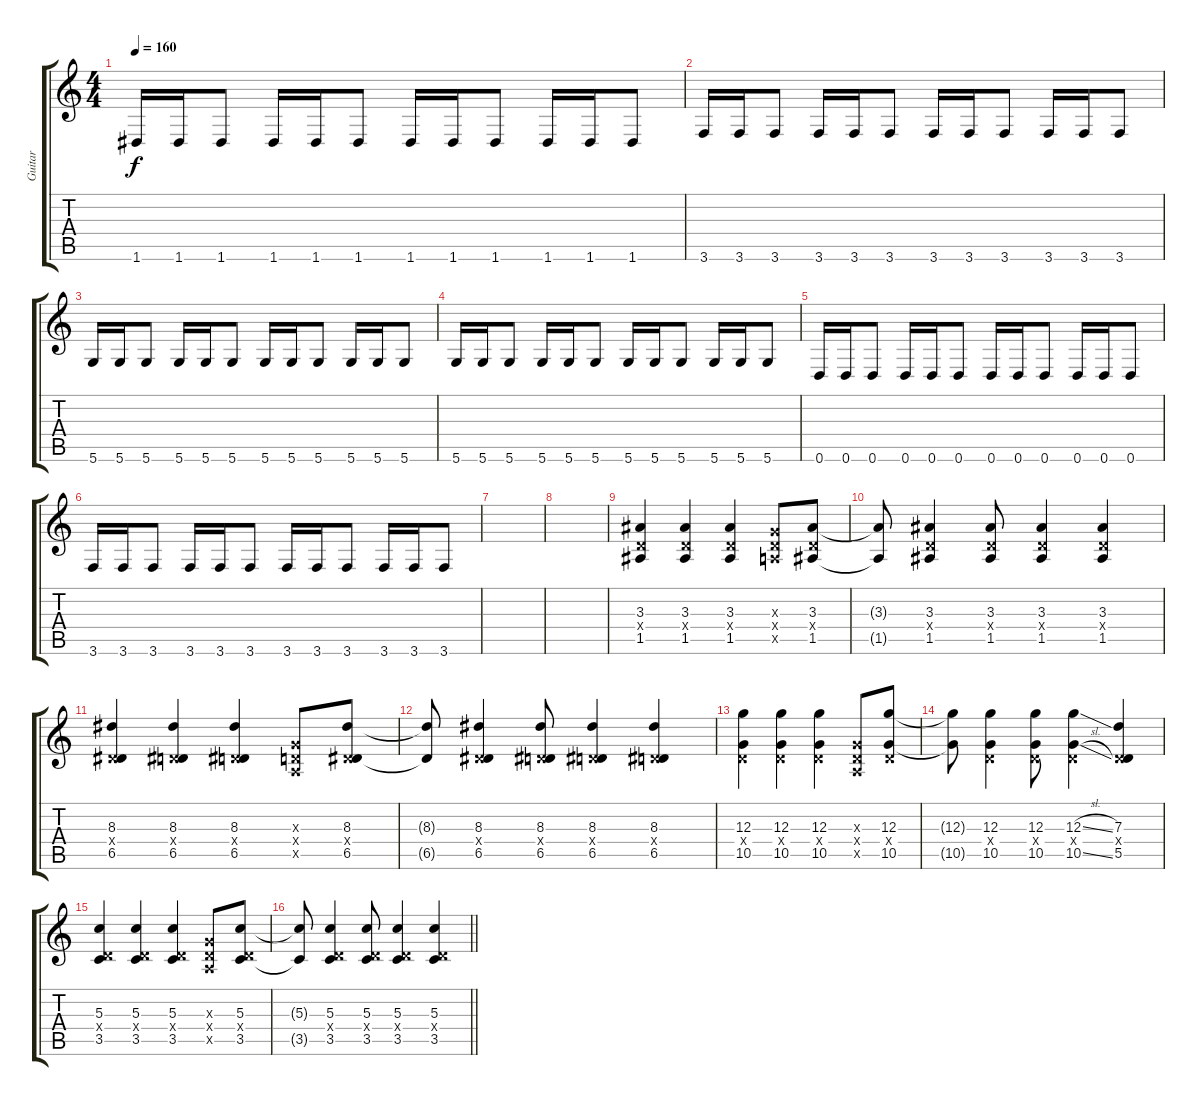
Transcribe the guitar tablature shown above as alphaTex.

\track ("Guitar" "Guitar") {instrument distortionguitar}
\staff {score tabs}
\tuning (E4 B3 G3 D3 A2 D2) {hide}
\ts (4 4)
\tempo 160
\clef g2
\ks c
1.6.16{dy f} 1.6.16 1.6.8 1.6.16 1.6.16 1.6.8 1.6.16 1.6.16 1.6.8 1.6.16 1.6.16 1.6.8 |
3.6.16 3.6.16 3.6.8 3.6.16 3.6.16 3.6.8 3.6.16 3.6.16 3.6.8 3.6.16 3.6.16 3.6.8 |
5.6.16 5.6.16 5.6.8 5.6.16 5.6.16 5.6.8 5.6.16 5.6.16 5.6.8 5.6.16 5.6.16 5.6.8 |
5.6.16 5.6.16 5.6.8 5.6.16 5.6.16 5.6.8 5.6.16 5.6.16 5.6.8 5.6.16 5.6.16 5.6.8 |
0.6.16 0.6.16 0.6.8 0.6.16 0.6.16 0.6.8 0.6.16 0.6.16 0.6.8 0.6.16 0.6.16 0.6.8 |
3.6.16 3.6.16 3.6.8 3.6.16 3.6.16 3.6.8 3.6.16 3.6.16 3.6.8 3.6.16 3.6.16 3.6.8 |
|
|
(3.3 0.4{x} 1.5).4 (3.3 0.4{x} 1.5).4 (3.3 0.4{x} 1.5).4 (0.3{x} 0.4{x} 0.5{x}).8 (3.3 0.4{x} 1.5).8 |
(3.3{t} 1.5{t}).8 (3.3 0.4{x} 1.5).4 (3.3 0.4{x} 1.5).8 (3.3 0.4{x} 1.5).4 (3.3 0.4{x} 1.5).4 |
(8.3 0.4{x} 6.5).4 (8.3 0.4{x} 6.5).4 (8.3 0.4{x} 6.5).4 (0.3{x} 0.4{x} 0.5{x}).8 (8.3 0.4{x} 6.5).8 |
(8.3{t} 6.5{t}).8 (8.3 0.4{x} 6.5).4 (8.3 0.4{x} 6.5).8 (8.3 0.4{x} 6.5).4 (8.3 0.4{x} 6.5).4 |
(12.3 0.4{x} 10.5).4 (12.3 0.4{x} 10.5).4 (12.3 0.4{x} 10.5).4 (0.3{x} 0.4{x} 0.5{x}).8 (12.3 0.4{x} 10.5).8 |
(12.3{t} 10.5{t}).8 (12.3 0.4{x} 10.5).4 (12.3 0.4{x} 10.5).8 (12.3{sl} 0.4{x} 10.5{sl}).4 (7.3 0.4{x} 5.5).4 |
(5.3 0.4{x} 3.5).4 (5.3 0.4{x} 3.5).4 (5.3 0.4{x} 3.5).4 (0.3{x} 0.4{x} 0.5{x}).8 (5.3 0.4{x} 3.5).8 |
\barLineRight lightlight
(5.3{t} 3.5{t}).8 (5.3 0.4{x} 3.5).4 (5.3 0.4{x} 3.5).8 (5.3 0.4{x} 3.5).4 (5.3 0.4{x} 3.5).4
